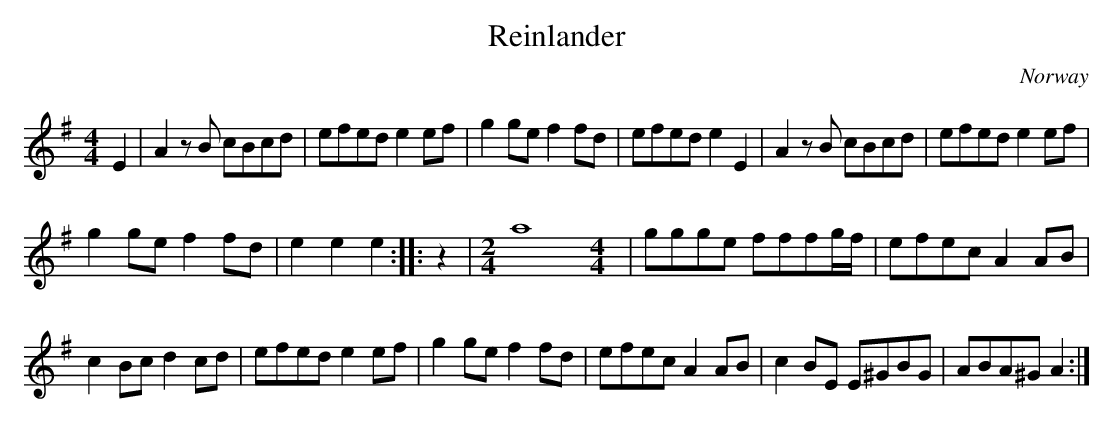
X:1
T:Reinlander
O:Norway
M:4/4
K:ADor
E2|\
A2zB cBcd | efed e2ef |\
g2ge f2fd | efed e2E2|\
A2zB cBcd | efed e2ef |
g2ge f2fd | e2e2e2 :: \
z2 |[M:2/4] a8 [M:4/4]| \
ggge fffg/f/ | efec A2AB |
c2Bc d2cd | efed e2ef |\
g2ge f2fd | efec A2AB | \
c2BE E^GBG | ABA^G A2 :|
